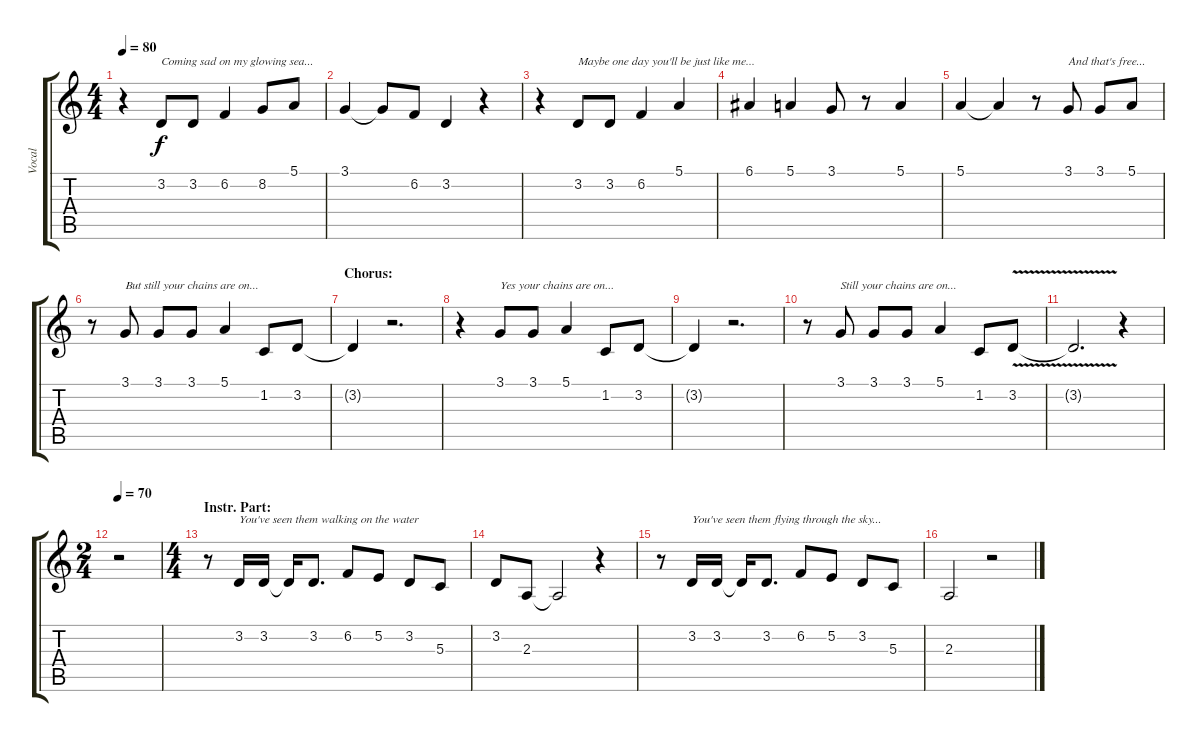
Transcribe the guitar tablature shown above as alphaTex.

\track ("Vocal" "Vocal") {instrument oboe}
\staff {score tabs}
\tuning (E4 B3 G3 D3 A2 E2) {hide}
\ts (4 4)
\tempo 80
\clef g2
\ks c
r.4{dy f} 3.2.8{txt "Coming sad on my glowing sea..."} 3.2.8 6.2.4 8.2.8 5.1.8 |
3.1.4 3.1{t}.8 6.2.8 3.2.4 r.4 |
r.4 3.2.8{txt "Maybe one day you'll be just like me..."} 3.2.8 6.2.4 5.1.4 |
6.1.4 5.1.4 3.1.8 r.8 5.1.4 |
5.1.4 5.1{t}.4 r.8 3.1.8{txt "And that's free..."} 3.1.8 5.1.8 |
r.8 3.1.8{txt "But still your chains are on..."} 3.1.8 3.1.8 5.1.4 1.2.8 3.2.8 |
\section ("" "Chorus:")
3.2{t}.4 r.2{d} |
r.4 3.1.8{txt "Yes your chains are on..."} 3.1.8 5.1.4 1.2.8 3.2.8 |
3.2{t}.4 r.2{d} |
r.8 3.1.8{txt "Still your chains are on..."} 3.1.8 3.1.8 5.1.4 1.2.8 3.2{v}.8 |
3.2{t}.2{d} r.4 |
\ts (2 4)
\tempo 70
r.2 |
\ts (4 4)
\section ("" "Instr. Part:")
r.8 3.2.16{txt "You've seen them walking on the water"} 3.2.16 3.2{t}.16 3.2.8{d} 6.2.8 5.2.8 3.2.8 5.3.8 |
3.2.8 2.3.8 2.3{t}.2 r.4 |
r.8 3.2.16{txt "You've seen them flying through the sky..."} 3.2.16 3.2{t}.16 3.2.8{d} 6.2.8 5.2.8 3.2.8 5.3.8 |
2.3.2 r.2
